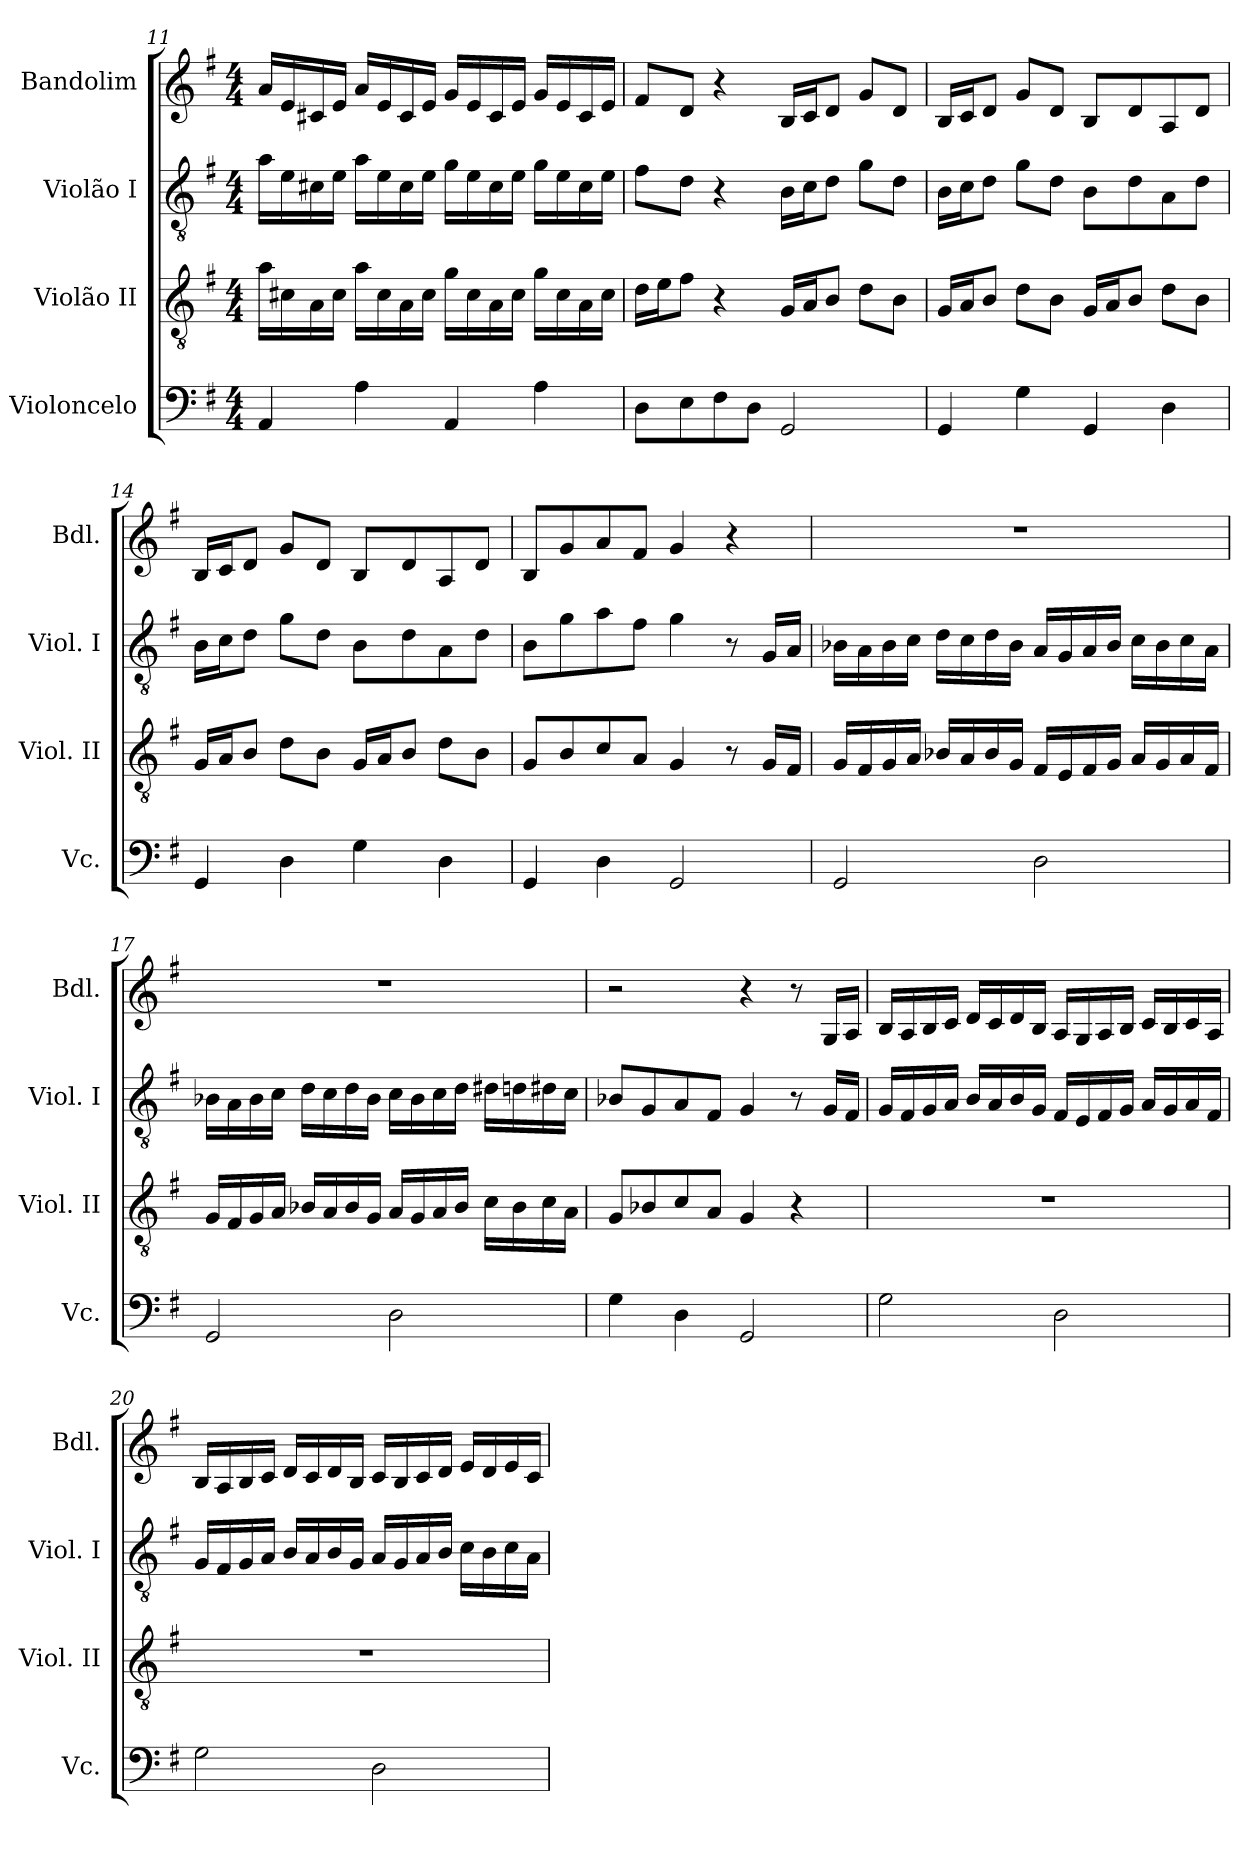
**kern	**kern	**kern	**kern
*part4	*part3	*part2	*part1
*staff4	*staff3	*staff2	*staff1
*I"Violoncelo	*I"Violão II	*I"Violão I	*I"Bandolim
*I'Vc.	*I'Viol. II	*I'Viol. I	*I'Bdl.
*clefF4	*clefGv2	*clefGv2	*clefG2
*k[f#]	*k[f#]	*k[f#]	*k[f#]
*M4/4	*M4/4	*M4/4	*M4/4
=11	=11	=11	=11
4AA/	16a\LL	16a\LL	16a/LL
.	16c#X\	16e\	16e/
.	16A\	16c#X\	16c#X/
.	16c#\JJ	16e\JJ	16e/JJ
4A\	16a\LL	16a\LL	16a/LL
.	16c#\	16e\	16e/
.	16A\	16c#\	16c#/
.	16c#\JJ	16e\JJ	16e/JJ
4AA/	16g\LL	16g\LL	16g/LL
.	16c#\	16e\	16e/
.	16A\	16c#\	16c#/
.	16c#\JJ	16e\JJ	16e/JJ
4A\	16g\LL	16g\LL	16g/LL
.	16c#\	16e\	16e/
.	16A\	16c#\	16c#/
.	16c#\JJ	16e\JJ	16e/JJ
!!LO:PB:g=z
=12	=12	=12	=12
8D\L	16d\LL	8f#\L	8f#/L
.	16e\J	.	.
8E\	8f#\J	8d\J	8d/J
8F#\	4r	4r	4r
8D\J	.	.	.
2GG/	16G/LL	16B\LL	16B/LL
.	16A/J	16c\J	16c/J
.	8B/J	8d\J	8d/J
.	8d\L	8g\L	8g/L
.	8B\J	8d\J	8d/J
=13	=13	=13	=13
4GG/	16G/LL	16B\LL	16B/LL
.	16A/J	16c\J	16c/J
.	8B/J	8d\J	8d/J
4G\	8d\L	8g\L	8g/L
.	8B\J	8d\J	8d/J
4GG/	16G/LL	8B\L	8B/L
.	16A/J	.	.
.	8B/J	8d\	8d/
4D\	8d\L	8A\	8A/
.	8B\J	8d\J	8d/J
=14	=14	=14	=14
4GG/	16G/LL	16B\LL	16B/LL
.	16A/J	16c\J	16c/J
.	8B/J	8d\J	8d/J
4D\	8d\L	8g\L	8g/L
.	8B\J	8d\J	8d/J
4G\	16G/LL	8B\L	8B/L
.	16A/J	.	.
.	8B/J	8d\	8d/
4D\	8d\L	8A\	8A/
.	8B\J	8d\J	8d/J
=15	=15	=15	=15
4GG/	8G/L	8B\L	8B/L
.	8B/	8g\	8g/
4D\	8c/	8a\	8a/
.	8A/J	8f#\J	8f#/J
2GG/	4G/	4g\	4g/
.	8r	8r	4r
.	16G/LL	16G/LL	.
.	16F#/JJ	16A/JJ	.
!!LO:LB:g=z
=16	=16	=16	=16
2GG/	16G/LL	16B-X\LL	1r
.	16F#/	16A\	.
.	16G/	16B-\	.
.	16A/JJ	16c\JJ	.
.	16B-X/LL	16d\LL	.
.	16A/	16c\	.
.	16B-/	16d\	.
.	16G/JJ	16B-\JJ	.
2D\	16F#/LL	16A/LL	.
.	16E/	16G/	.
.	16F#/	16A/	.
.	16G/JJ	16B-/JJ	.
.	16A/LL	16c\LL	.
.	16G/	16B-\	.
.	16A/	16c\	.
.	16F#/JJ	16A\JJ	.
=17	=17	=17	=17
2GG/	16G/LL	16B-X\LL	1r
.	16F#/	16A\	.
.	16G/	16B-\	.
.	16A/JJ	16c\JJ	.
.	16B-X/LL	16d\LL	.
.	16A/	16c\	.
.	16B-/	16d\	.
.	16G/JJ	16B-\JJ	.
2D\	16A/LL	16c\LL	.
.	16G/	16B-\	.
.	16A/	16c\	.
.	16B-/JJ	16d\JJ	.
.	16c\LL	16d#X\LL	.
.	16B-\	16dn\	.
.	16c\	16d#X\	.
.	16A\JJ	16c\JJ	.
=18	=18	=18	=18
4G\	8G/L	8B-X/L	2r
.	8B-X/	8G/	.
4D\	8c/	8A/	.
.	8A/J	8F#/J	.
2GG/	4G/	4G/	4r
.	4r	8r	8r
.	.	16G/LL	16G/LL
.	.	16F#/JJ	16A/JJ
!!LO:LB:g=z
=19	=19	=19	=19
2G\	1r	16G/LL	16B/LL
.	.	16F#/	16A/
.	.	16G/	16B/
.	.	16A/JJ	16c/JJ
.	.	16B/LL	16d/LL
.	.	16A/	16c/
.	.	16B/	16d/
.	.	16G/JJ	16B/JJ
2D\	.	16F#/LL	16A/LL
.	.	16E/	16G/
.	.	16F#/	16A/
.	.	16G/JJ	16B/JJ
.	.	16A/LL	16c/LL
.	.	16G/	16B/
.	.	16A/	16c/
.	.	16F#/JJ	16A/JJ
=20	=20	=20	=20
2G\	1r	16G/LL	16B/LL
.	.	16F#/	16A/
.	.	16G/	16B/
.	.	16A/JJ	16c/JJ
.	.	16B/LL	16d/LL
.	.	16A/	16c/
.	.	16B/	16d/
.	.	16G/JJ	16B/JJ
2D\	.	16A/LL	16c/LL
.	.	16G/	16B/
.	.	16A/	16c/
.	.	16B/JJ	16d/JJ
.	.	16c\LL	16e/LL
.	.	16B\	16d/
.	.	16c\	16e/
.	.	16A\JJ	16c/JJ
=	=	=	=
*-	*-	*-	*-
